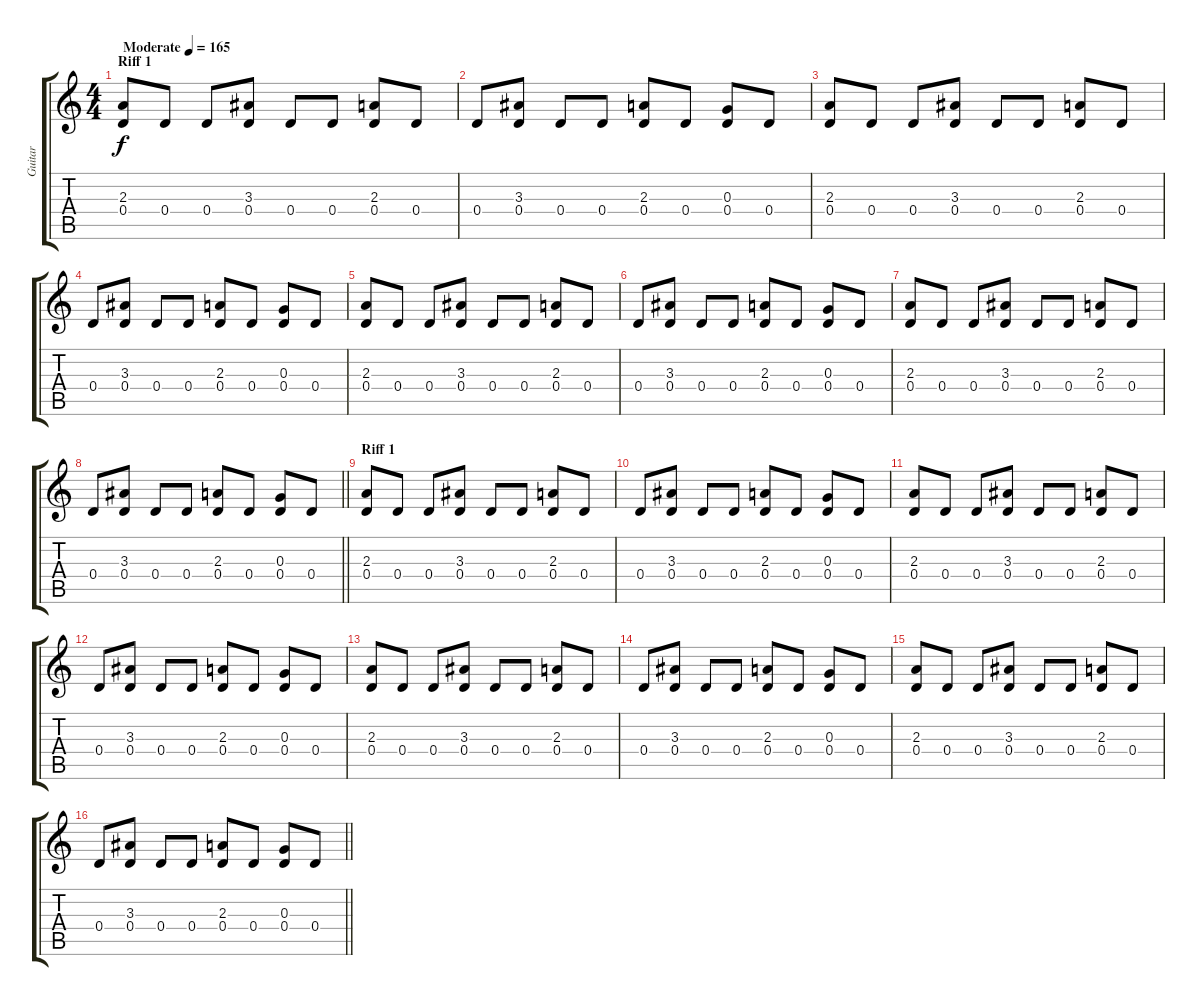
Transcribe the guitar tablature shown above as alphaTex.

\track ("Guitar" "Guitar") {instrument distortionguitar}
\staff {score tabs}
\tuning (E4 B3 G3 D3 A2 E2) {hide}
\ts (4 4)
\section ("" "Riff 1")
\tempo (165 "Moderate")
\clef g2
\ks c
(2.3 0.4).8{dy f instrument distortionguitar} 0.4.8 0.4.8 (3.3 0.4).8 0.4.8 0.4.8 (2.3 0.4).8 0.4.8 |
0.4.8 (3.3 0.4).8 0.4.8 0.4.8 (2.3 0.4).8 0.4.8 (0.3 0.4).8 0.4.8 |
(2.3 0.4).8 0.4.8 0.4.8 (3.3 0.4).8 0.4.8 0.4.8 (2.3 0.4).8 0.4.8 |
0.4.8 (3.3 0.4).8 0.4.8 0.4.8 (2.3 0.4).8 0.4.8 (0.3 0.4).8 0.4.8 |
(2.3 0.4).8 0.4.8 0.4.8 (3.3 0.4).8 0.4.8 0.4.8 (2.3 0.4).8 0.4.8 |
0.4.8 (3.3 0.4).8 0.4.8 0.4.8 (2.3 0.4).8 0.4.8 (0.3 0.4).8 0.4.8 |
(2.3 0.4).8 0.4.8 0.4.8 (3.3 0.4).8 0.4.8 0.4.8 (2.3 0.4).8 0.4.8 |
\barLineRight lightlight
0.4.8 (3.3 0.4).8 0.4.8 0.4.8 (2.3 0.4).8 0.4.8 (0.3 0.4).8 0.4.8 |
\section ("" "Riff 1")
(2.3 0.4).8 0.4.8 0.4.8 (3.3 0.4).8 0.4.8 0.4.8 (2.3 0.4).8 0.4.8 |
0.4.8 (3.3 0.4).8 0.4.8 0.4.8 (2.3 0.4).8 0.4.8 (0.3 0.4).8 0.4.8 |
(2.3 0.4).8 0.4.8 0.4.8 (3.3 0.4).8 0.4.8 0.4.8 (2.3 0.4).8 0.4.8 |
0.4.8 (3.3 0.4).8 0.4.8 0.4.8 (2.3 0.4).8 0.4.8 (0.3 0.4).8 0.4.8 |
(2.3 0.4).8 0.4.8 0.4.8 (3.3 0.4).8 0.4.8 0.4.8 (2.3 0.4).8 0.4.8 |
0.4.8 (3.3 0.4).8 0.4.8 0.4.8 (2.3 0.4).8 0.4.8 (0.3 0.4).8 0.4.8 |
(2.3 0.4).8 0.4.8 0.4.8 (3.3 0.4).8 0.4.8 0.4.8 (2.3 0.4).8 0.4.8 |
\barLineRight lightlight
0.4.8 (3.3 0.4).8 0.4.8 0.4.8 (2.3 0.4).8 0.4.8 (0.3 0.4).8 0.4.8
